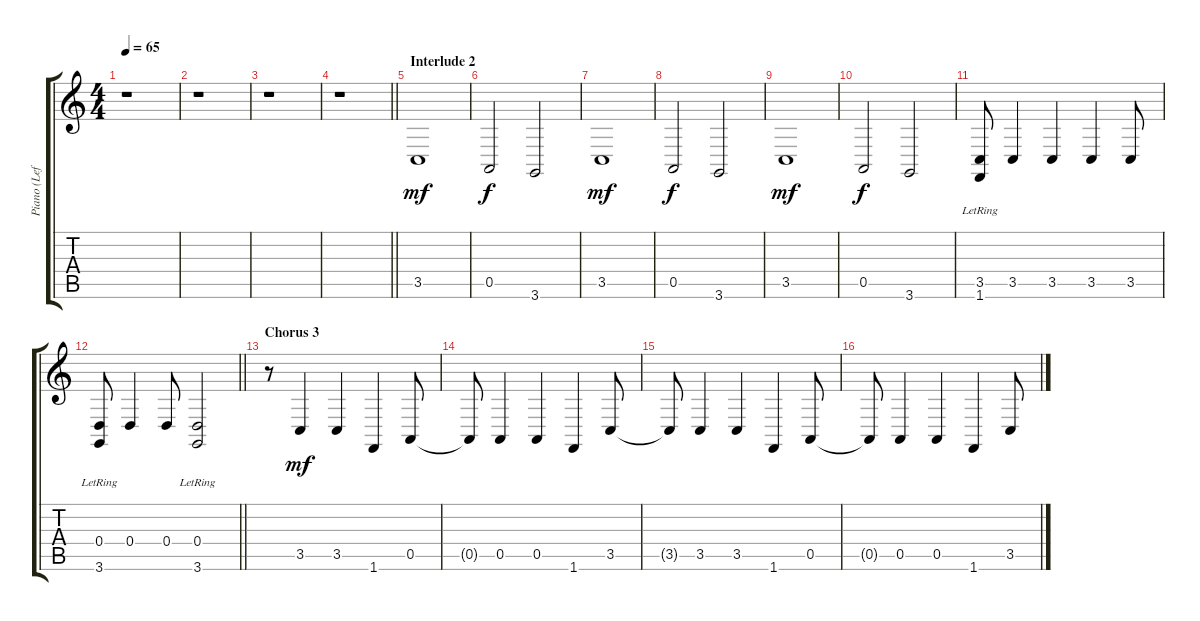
\track ("Piano (Left Hand)" "Piano (Lef") {instrument brightacousticpiano}
\staff {score tabs}
\tuning (E4 B3 G3 D3 A2 E2) {hide}
\ts (4 4)
\tempo 65
\clef g2
\ks c
r.1{dy f} |
r.1 |
r.1 |
\barLineRight lightlight
r.1 |
\section ("" "Interlude 2")
3.5.1{dy mf} |
0.5.2{dy f} 3.6.2 |
3.5.1{dy mf} |
0.5.2{dy f} 3.6.2 |
3.5.1{dy mf} |
0.5.2{dy f} 3.6.2 |
(3.5 1.6{lr}).8 3.5.4 3.5.4 3.5.4 3.5.8 |
\barLineRight lightlight
(0.4 3.6{lr}).8 0.4.4 0.4.8 (0.4 3.6{lr}).2 |
\section ("" "Chorus 3")
r.8 3.5.4{dy mf} 3.5.4 1.6.4 0.5.8 |
0.5{t}.8 0.5.4 0.5.4 1.6.4 3.5.8 |
3.5{t}.8 3.5.4 3.5.4 1.6.4 0.5.8 |
0.5{t}.8 0.5.4 0.5.4 1.6.4 3.5.8
